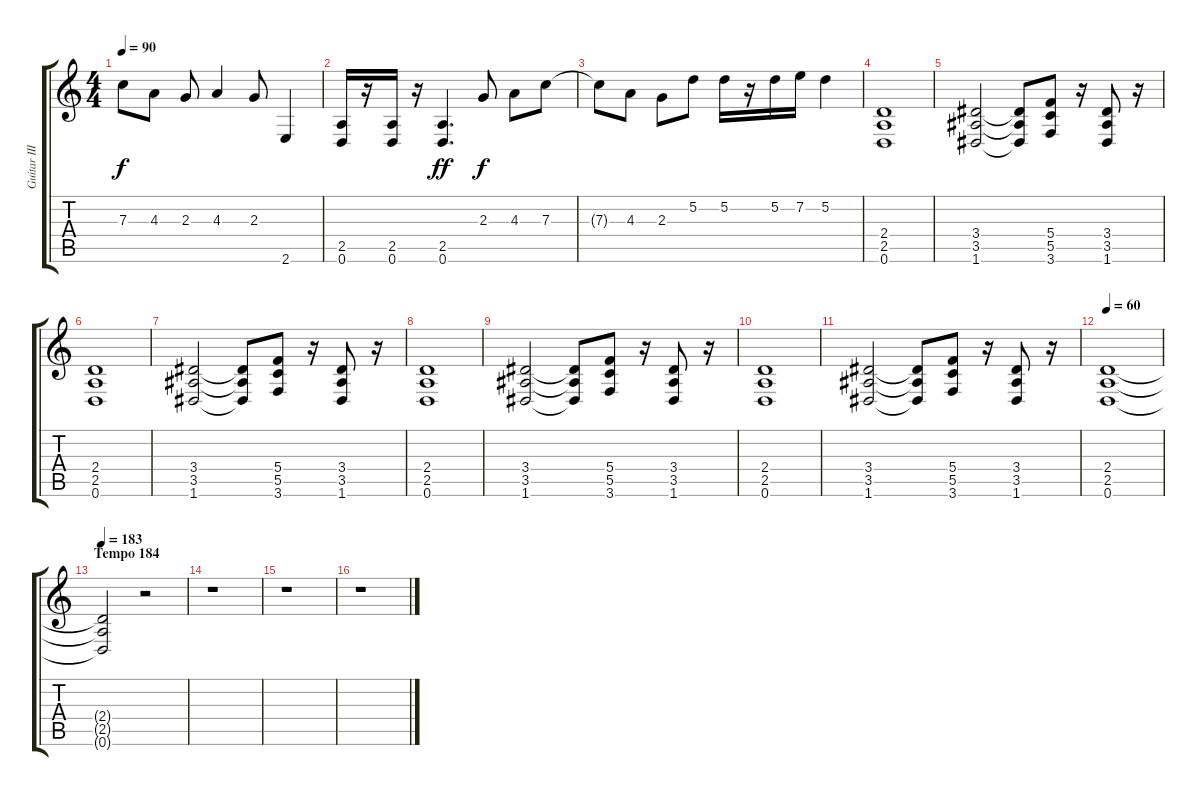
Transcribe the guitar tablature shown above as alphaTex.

\track ("Guitar III" "Guitar III") {instrument overdrivenguitar}
\staff {score tabs}
\tuning (D4 A3 F3 C3 G2 D2) {hide}
\ts (4 4)
\tempo 90
\clef g2
\ks c
7.3{t}.8{dy f} 4.3.8 2.3.8 4.3.4 2.3.8 2.6.4 |
(2.5 0.6).16 r.16 (2.5 0.6).16 r.16 (2.5 0.6).4{d dy ff} 2.3.8{dy f} 4.3.8 7.3.8 |
7.3{t}.8 4.3.8 2.3.8 5.2.8 5.2.16 r.16 5.2.16 7.2.16 5.2.4 |
(2.4 2.5 0.6).1 |
(3.4 3.5 1.6).2 (3.4{t} 3.5{t} 1.6{t}).8 (5.4 5.5 3.6).8 r.16 (3.4 3.5 1.6).8 r.16 |
(2.4 2.5 0.6).1 |
(3.4 3.5 1.6).2 (3.4{t} 3.5{t} 1.6{t}).8 (5.4 5.5 3.6).8 r.16 (3.4 3.5 1.6).8 r.16 |
(2.4 2.5 0.6).1 |
(3.4 3.5 1.6).2 (3.4{t} 3.5{t} 1.6{t}).8 (5.4 5.5 3.6).8 r.16 (3.4 3.5 1.6).8 r.16 |
(2.4 2.5 0.6).1 |
(3.4 3.5 1.6).2 (3.4{t} 3.5{t} 1.6{t}).8 (5.4 5.5 3.6).8 r.16 (3.4 3.5 1.6).8 r.16 |
\tempo 60
(2.4 2.5 0.6).1 |
\section ("" "Tempo 184")
\tempo 183
(2.4{t} 2.5{t} 0.6{t}).2 r.2 |
r.1 |
r.1 |
r.1
